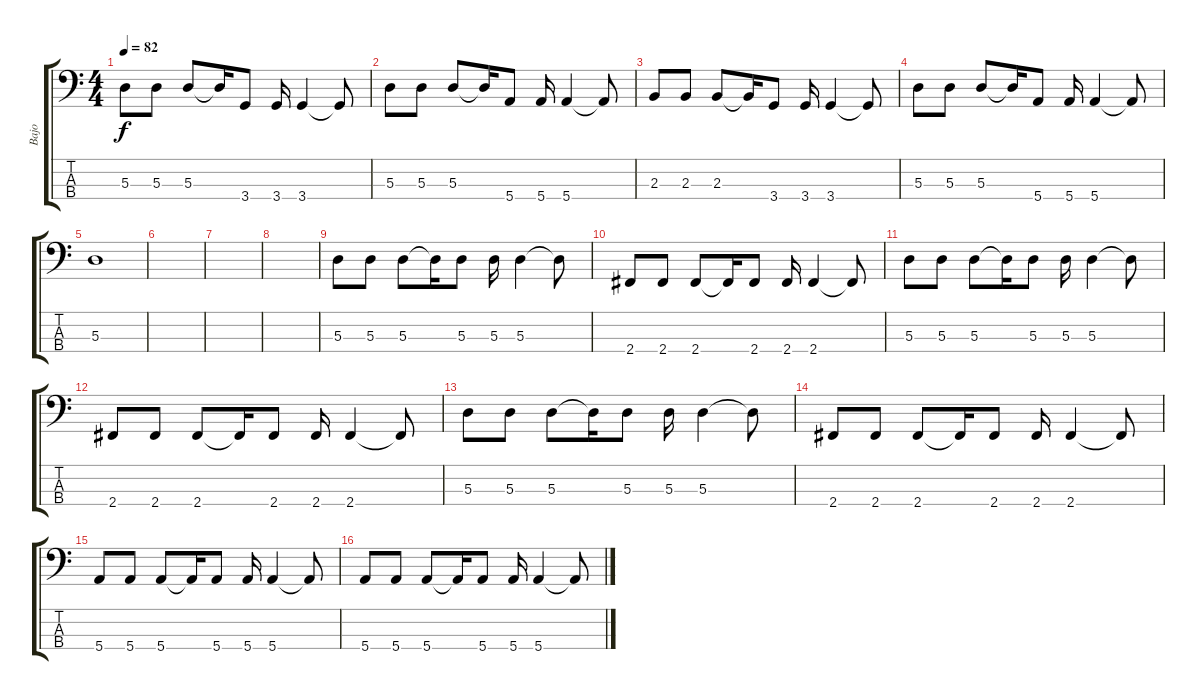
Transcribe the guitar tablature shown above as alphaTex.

\track ("Bajo" "Bajo") {instrument fretlessbass}
\staff {score tabs}
\tuning (G2 D2 A1 E1) {hide}
\ts (4 4)
\tempo 82
\clef f4
\ks c
5.3.8{dy f} 5.3.8 5.3.8 5.3{t}.16 3.4.8 3.4.16 3.4.4 3.4{t}.8 |
5.3.8 5.3.8 5.3.8 5.3{t}.16 5.4.8 5.4.16 5.4.4 5.4{t}.8 |
2.3.8 2.3.8 2.3.8 2.3{t}.16 3.4.8 3.4.16 3.4.4 3.4{t}.8 |
5.3.8 5.3.8 5.3.8 5.3{t}.16 5.4.8 5.4.16 5.4.4 5.4{t}.8 |
5.3.1 |
|
|
|
5.3.8 5.3.8 5.3.8 5.3{t}.16 5.3.8 5.3.16 5.3.4 5.3{t}.8 |
2.4.8 2.4.8 2.4.8 2.4{t}.16 2.4.8 2.4.16 2.4.4 2.4{t}.8 |
5.3.8 5.3.8 5.3.8 5.3{t}.16 5.3.8 5.3.16 5.3.4 5.3{t}.8 |
2.4.8 2.4.8 2.4.8 2.4{t}.16 2.4.8 2.4.16 2.4.4 2.4{t}.8 |
5.3.8 5.3.8 5.3.8 5.3{t}.16 5.3.8 5.3.16 5.3.4 5.3{t}.8 |
2.4.8 2.4.8 2.4.8 2.4{t}.16 2.4.8 2.4.16 2.4.4 2.4{t}.8 |
5.4.8 5.4.8 5.4.8 5.4{t}.16 5.4.8 5.4.16 5.4.4 5.4{t}.8 |
5.4.8 5.4.8 5.4.8 5.4{t}.16 5.4.8 5.4.16 5.4.4 5.4{t}.8
